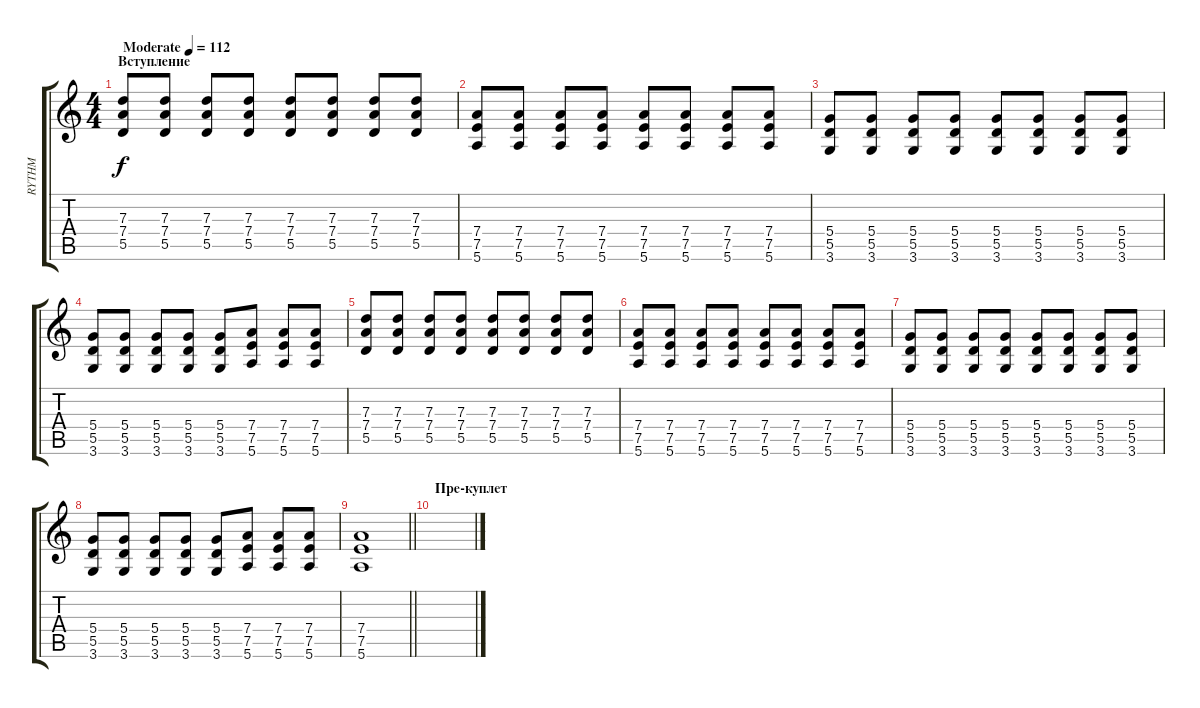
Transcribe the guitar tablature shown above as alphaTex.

\track ("RYTHM" "RYTHM") {instrument distortionguitar}
\staff {score tabs}
\tuning (E4 B3 G3 D3 A2 E2) {hide}
\ts (4 4)
\section ("" "Вступление")
\tempo (112 "Moderate")
\clef g2
\ks c
(7.3 7.4 5.5).8{dy f instrument distortionguitar} (7.3 7.4 5.5).8 (7.3 7.4 5.5).8 (7.3 7.4 5.5).8 (7.3 7.4 5.5).8 (7.3 7.4 5.5).8 (7.3 7.4 5.5).8 (7.3 7.4 5.5).8 |
(7.4 7.5 5.6).8 (7.4 7.5 5.6).8 (7.4 7.5 5.6).8 (7.4 7.5 5.6).8 (7.4 7.5 5.6).8 (7.4 7.5 5.6).8 (7.4 7.5 5.6).8 (7.4 7.5 5.6).8 |
(5.4 5.5 3.6).8 (5.4 5.5 3.6).8 (5.4 5.5 3.6).8 (5.4 5.5 3.6).8 (5.4 5.5 3.6).8 (5.4 5.5 3.6).8 (5.4 5.5 3.6).8 (5.4 5.5 3.6).8 |
(5.4 5.5 3.6).8 (5.4 5.5 3.6).8 (5.4 5.5 3.6).8 (5.4 5.5 3.6).8 (5.4 5.5 3.6).8 (7.4 7.5 5.6).8 (7.4 7.5 5.6).8 (7.4 7.5 5.6).8 |
(7.3 7.4 5.5).8 (7.3 7.4 5.5).8 (7.3 7.4 5.5).8 (7.3 7.4 5.5).8 (7.3 7.4 5.5).8 (7.3 7.4 5.5).8 (7.3 7.4 5.5).8 (7.3 7.4 5.5).8 |
(7.4 7.5 5.6).8 (7.4 7.5 5.6).8 (7.4 7.5 5.6).8 (7.4 7.5 5.6).8 (7.4 7.5 5.6).8 (7.4 7.5 5.6).8 (7.4 7.5 5.6).8 (7.4 7.5 5.6).8 |
(5.4 5.5 3.6).8 (5.4 5.5 3.6).8 (5.4 5.5 3.6).8 (5.4 5.5 3.6).8 (5.4 5.5 3.6).8 (5.4 5.5 3.6).8 (5.4 5.5 3.6).8 (5.4 5.5 3.6).8 |
(5.4 5.5 3.6).8 (5.4 5.5 3.6).8 (5.4 5.5 3.6).8 (5.4 5.5 3.6).8 (5.4 5.5 3.6).8 (7.4 7.5 5.6).8 (7.4 7.5 5.6).8 (7.4 7.5 5.6).8 |
\barLineRight lightlight
(7.4 7.5 5.6).1 |
\section ("" "Пре-куплет")
